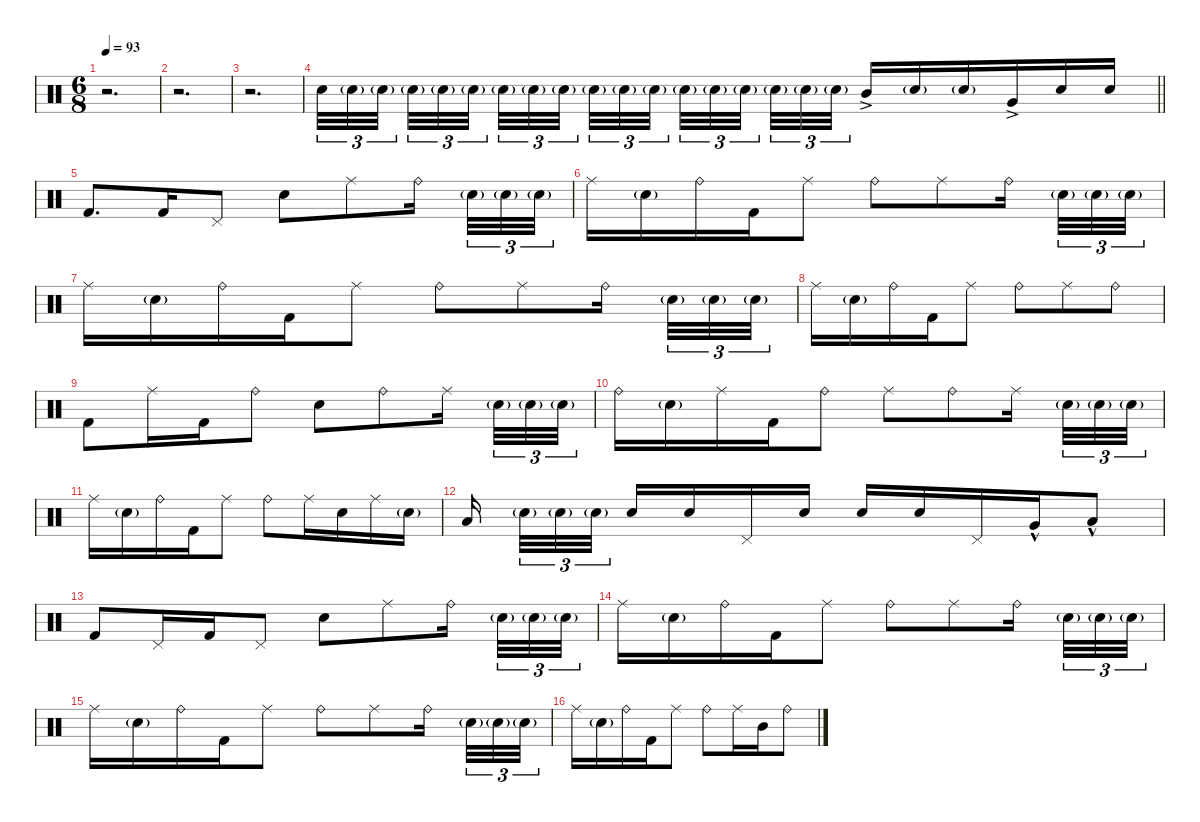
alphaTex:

\defaultSystemsLayout 4
\hideDynamics
\bracketExtendMode nobrackets
\singleTrackTrackNamePolicy hidden
\multiTrackTrackNamePolicy hidden
\firstSystemTrackNameMode fullname
\firstSystemTrackNameOrientation horizontal
\otherSystemsTrackNameOrientation horizontal
\track ("Drums [Martin Lopez]" "drm.") {defaultSystemsLayout 4 instrument percussion}
\staff {score}
\articulation defaults
\ts (6 8)
\tempo 93
\clef neutral
\ks c
r.2{d dy mf beam Down} |
r.2{d beam Down} |
r.2{d beam Down} |
\barLineRight lightlight "Snare (hit) 2".32{tu (3 2) dy p beam Down} "Snare (hit) 2"{g}.32{tu (3 2) dy mp beam Down} "Snare (hit) 2"{g}.32{tu (3 2) beam Down} "Snare (hit) 2"{g}.32{tu (3 2) dy p beam Down} "Snare (hit) 2"{g}.32{tu (3 2) beam Down} "Snare (hit) 2"{g}.32{tu (3 2) beam Down} "Snare (hit) 2"{g}.32{tu (3 2) beam Down} "Snare (hit) 2"{g}.32{tu (3 2) beam Down} "Snare (hit) 2"{g}.32{tu (3 2) beam Down} "Snare (hit) 2"{g}.32{tu (3 2) beam Down} "Snare (hit) 2"{g}.32{tu (3 2) beam Down} "Snare (hit) 2"{g}.32{tu (3 2) beam Down} "Snare (hit) 2"{g}.32{tu (3 2) beam Down} "Snare (hit) 2"{g}.32{tu (3 2) beam Down} "Snare (hit) 2"{g}.32{tu (3 2) beam Down} "Snare (hit) 2"{g}.32{tu (3 2) beam Down} "Snare (hit) 2"{g}.32{tu (3 2) beam Down} "Snare (hit) 2"{g}.32{tu (3 2) beam Down} "Mid Tom (hit)"{ac}.16{dy mp beam Up} "Snare (hit) 2"{g}.16{dy mf beam Up} "Snare (hit) 2"{g}.16{dy f beam Up} "Very Low Tom (hit)"{ac}.16{dy mp beam Up} "Snare (hit) 2".16{beam Up} "Snare (hit) 2".16{dy mf beam Up}
|
"Kick (hit) 2".8{d beam Up} "Kick (hit) 2".16{beam Up} "Pedal Hi-Hat (hit)".8{beam Up} "Snare (hit) 2".8{beam Down} "Ride (middle)".8{beam Down} "Ride (bell)".16{beam Down} "Snare (hit) 2"{g}.32{tu (3 2) dy mp beam Down} "Snare (hit) 2"{g}.32{tu (3 2) beam Down} "Snare (hit) 2"{g}.32{tu (3 2) beam Down} |
"Ride (middle)".16{dy mf beam Down} "Snare (hit) 2"{g}.16{dy mp beam Down} "Ride (bell)".16{dy mf beam Down} "Kick (hit) 2".16{beam Down} "Ride (middle)".8{beam Down} "Ride (bell)".8{beam Down} "Ride (middle)".8{beam Down} "Ride (bell)".16{beam Down} "Snare (hit) 2"{g}.32{tu (3 2) dy mp beam Down} "Snare (hit) 2"{g}.32{tu (3 2) beam Down} "Snare (hit) 2"{g}.32{tu (3 2) beam Down} |
"Ride (middle)".16{dy mf beam Down} "Snare (hit) 2"{g}.16{dy mp beam Down} "Ride (bell)".16{dy mf beam Down} "Kick (hit) 2".16{beam Down} "Ride (middle)".8{beam Down} "Ride (bell)".8{beam Down} "Ride (middle)".8{beam Down} "Ride (bell)".16{beam Down} "Snare (hit) 2"{g}.32{tu (3 2) dy mp beam Down} "Snare (hit) 2"{g}.32{tu (3 2) beam Down} "Snare (hit) 2"{g}.32{tu (3 2) beam Down} |
"Ride (middle)".16{dy mf beam Down} "Snare (hit) 2"{g}.16{dy mp beam Down} "Ride (bell)".16{dy mf beam Down} "Kick (hit) 2".16{beam Down} "Ride (middle)".8{beam Down} "Ride (bell)".8{beam Down} "Ride (middle)".8{beam Down} "Ride (bell)".8{beam Down} |
"Kick (hit) 2".8{beam Down} "Ride (middle)".16{beam Down} "Kick (hit) 2".16{beam Down} "Ride (bell)".8{beam Down} "Snare (hit) 2".8{beam Down} "Ride (bell)".8{beam Down} "Ride (middle)".16{beam Down} "Snare (hit) 2"{g}.32{tu (3 2) dy mp beam Down} "Snare (hit) 2"{g}.32{tu (3 2) beam Down} "Snare (hit) 2"{g}.32{tu (3 2) beam Down} |
"Ride (bell)".16{dy mf beam Down} "Snare (hit) 2"{g}.16{dy mp beam Down} "Ride (middle)".16{dy mf beam Down} "Kick (hit) 2".16{beam Down} "Ride (bell)".8{beam Down} "Ride (middle)".8{beam Down} "Ride (bell)".8{beam Down} "Ride (middle)".16{beam Down} "Snare (hit) 2"{g}.32{tu (3 2) dy mp beam Down} "Snare (hit) 2"{g}.32{tu (3 2) beam Down} "Snare (hit) 2"{g}.32{tu (3 2) beam Down} |
"Ride (middle)".16{dy mf beam Down} "Snare (hit) 2"{g}.16{dy mp beam Down} "Ride (bell)".16{dy mf beam Down} "Kick (hit) 2".16{beam Down} "Ride (middle)".8{beam Down} "Ride (bell)".8{beam Down} "Ride (middle)".16{beam Down} "Snare (hit) 2".16{beam Down} "Ride (middle)".16{beam Down} "Snare (hit) 2"{g}.16{beam Down} |
"Low Tom (hit)".16{beam Up} "Snare (hit) 2"{g}.32{tu (3 2) dy mp beam Down} "Snare (hit) 2"{g}.32{tu (3 2) beam Down} "Snare (hit) 2"{g}.32{tu (3 2) beam Down} "Snare (hit) 2".16{dy mf beam Up} "Snare (hit) 2".16{beam Up} "Pedal Hi-Hat (hit)".16{beam Up} "Snare (hit) 2".16{beam Up} "Snare (hit) 2".16{beam Up} "Snare (hit) 2".16{beam Up} "Pedal Hi-Hat (hit)".16{beam Up} "Very Low Tom (hit)"{hac}.16{dy p beam Up} "Low Floor Tom (hit)"{hac}.8{beam Up} |
"Kick (hit) 2".8{dy mf beam Up} "Pedal Hi-Hat (hit)".16{beam Up} "Kick (hit) 2".16{beam Up} "Pedal Hi-Hat (hit)".8{beam Up} "Snare (hit) 2".8{beam Down} "Ride (middle)".8{beam Down} "Ride (bell)".16{beam Down} "Snare (hit) 2"{g}.32{tu (3 2) dy mp beam Down} "Snare (hit) 2"{g}.32{tu (3 2) beam Down} "Snare (hit) 2"{g}.32{tu (3 2) beam Down} |
"Ride (middle)".16{dy mf beam Down} "Snare (hit) 2"{g}.16{dy mp beam Down} "Ride (bell)".16{dy mf beam Down} "Kick (hit) 2".16{beam Down} "Ride (middle)".8{beam Down} "Ride (bell)".8{beam Down} "Ride (middle)".8{beam Down} "Ride (bell)".16{beam Down} "Snare (hit) 2"{g}.32{tu (3 2) dy mp beam Down} "Snare (hit) 2"{g}.32{tu (3 2) beam Down} "Snare (hit) 2"{g}.32{tu (3 2) beam Down} |
"Ride (middle)".16{dy mf beam Down} "Snare (hit) 2"{g}.16{dy mp beam Down} "Ride (bell)".16{dy mf beam Down} "Kick (hit) 2".16{beam Down} "Ride (middle)".8{beam Down} "Ride (bell)".8{beam Down} "Ride (middle)".8{beam Down} "Ride (bell)".16{beam Down} "Snare (hit) 2"{g}.32{tu (3 2) dy mp beam Down} "Snare (hit) 2"{g}.32{tu (3 2) beam Down} "Snare (hit) 2"{g}.32{tu (3 2) beam Down} |
"Ride (middle)".16{dy mf beam Down} "Snare (hit) 2"{g}.16{dy mp beam Down} "Ride (bell)".16{dy mf beam Down} "Kick (hit) 2".16{beam Down} "Ride (middle)".8{beam Down} "Ride (bell)".8{beam Down} "Ride (middle)".16{beam Down} "Mid Tom (hit)".16{beam Down} "Ride (bell)".8{beam Down}
